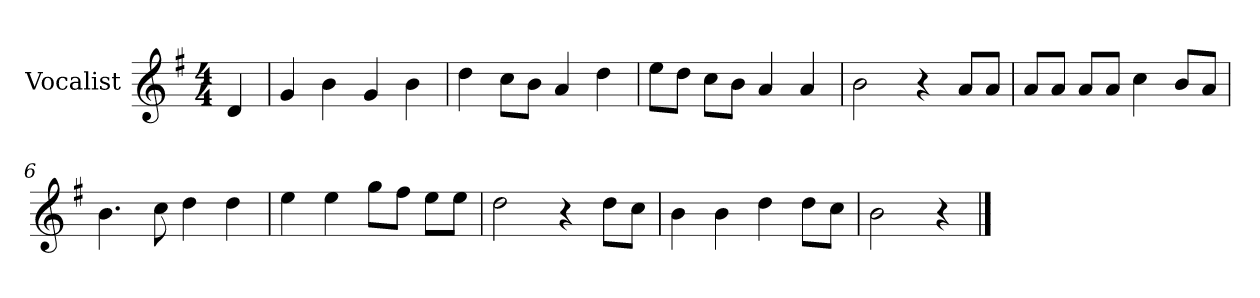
**kern
*part1
*staff1
*I"Vocalist
*k[f#]
*G:
*M4/4
=
4d
=1
4g
4b
4g
4b
=2
4dd
8ccL
8bJ
4a
4dd
=3
8eeL
8ddJ
8ccL
8bJ
4a
4a
=4
2b
4r
8aL
8aJ
=5
8aL
8aJ
8aL
8aJ
4cc
8bL
8aJ
=6
4.b
8cc
4dd
4dd
=7
4ee
4ee
8ggL
8ff#J
8eeL
8eeJ
=8
2dd
4r
8ddL
8ccJ
=9
4b
4b
4dd
8ddL
8ccJ
=10
2b
4r
==
*-
